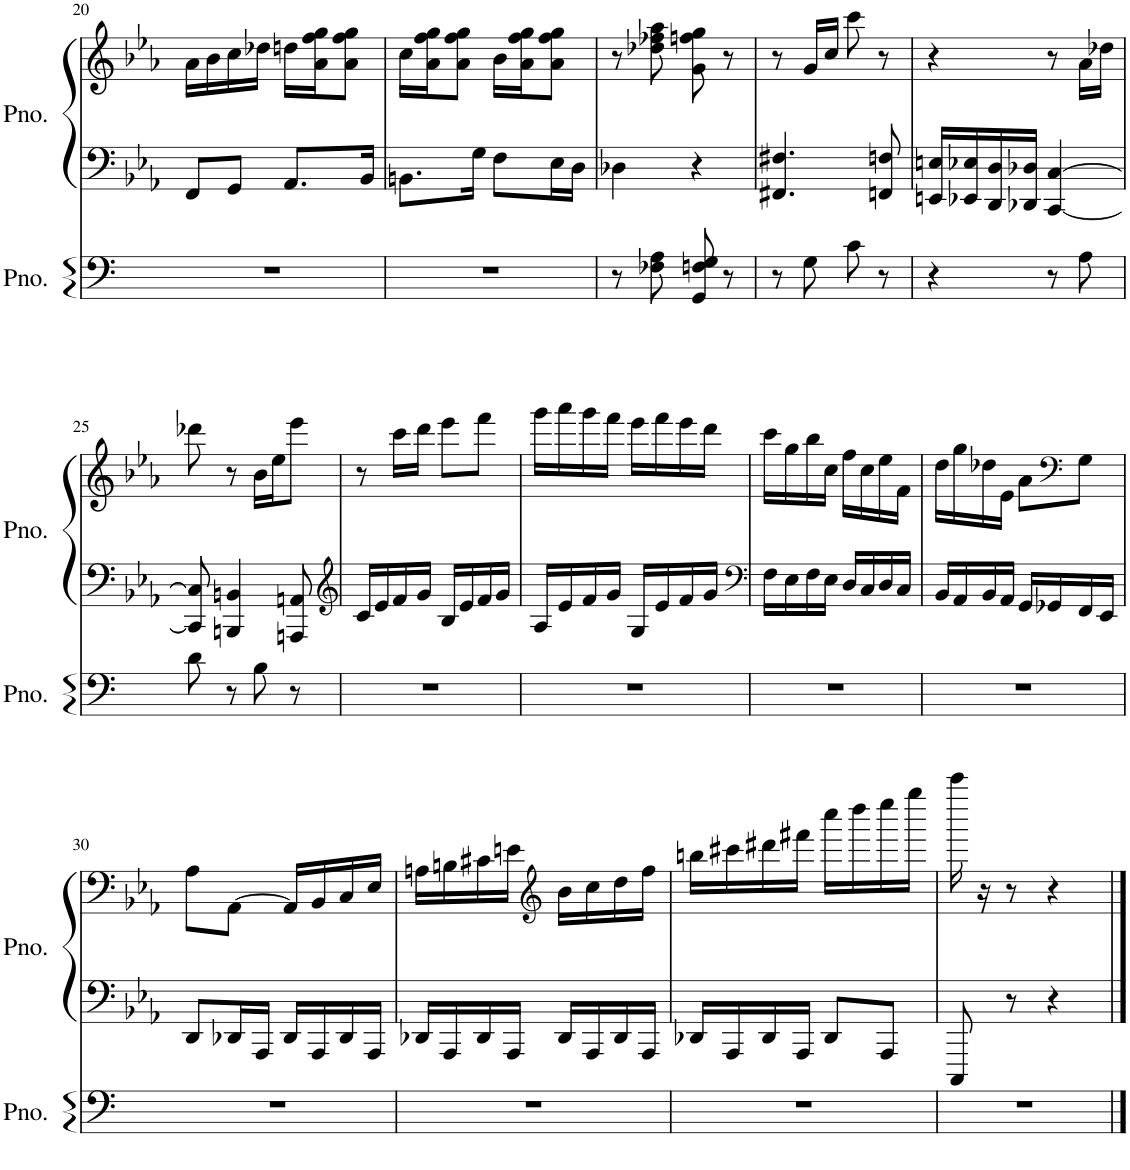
**kern	**kern	**kern
*part2	*part1	*part1
*staff3	*staff2	*staff1
*I"Piano	*I"Piano	*
*I'Pno.	*I'Pno.	*
!!LO:PB:g=z
*clefF4	*clefF4	*clefG2
*k[]	*k[b-e-a-]	*k[b-e-a-]
*M2/4	*M2/4	*M2/4
=20	=20	=20
2r	8FF/L	16a-\LL
.	.	16b-\
.	8GG/J	16cc\
.	.	16dd-X\JJ
.	8.AA-/L	16ddn\LL
.	.	16a-\ 16ff\ 16gg\J
.	.	8a-\ 8ff\ 8gg\J
.	16BB-/Jk	.
=21	=21	=21
2r	8.BBn\L	16cc\LL
.	.	16a-\ 16ff\ 16gg\J
.	.	8a-\ 8ff\ 8gg\J
.	16G\Jk	.
.	8F\L	16b-\LL
.	.	16a-\ 16ff\ 16gg\J
.	16E-\L	8a-\ 8ff\ 8gg\J
.	16D\JJ	.
=22	=22	=22
8r	4D-X\	8r
8F-X\ 8A\	.	8dd-X\ 8ff-X\ 8aa-\
8GG/ 8Fn/ 8G/	4r	8g\ 8ffn\ 8gg\
8r	.	8r
=23	=23	=23
8r	4.FF#X/ 4.F#X/	8r
8G\	.	16g/LL
.	.	16cc/JJ
8c\	.	8ccc\
8r	8FFn/ 8Fn/	8r
=24	=24	=24
4r	16EEn/ 16En/LL	4r
.	16EE-X/ 16E-X/	.
.	16DD/ 16D/	.
.	16DD-X/ 16D-X/JJ	.
8r	[4CC/ [4C/	8r
8A\	.	16a-\LL
.	.	16dd-X\JJ
!!LO:LB:g=z
=25	=25	=25
8d\	8CC/] 8C/]	8ddd-X\
8r	4BBBn/ 4BBn/	8r
8B\	.	16b-\LL
.	.	16ee-\J
8r	8AAAn/ 8AAn/	8eee-\J
=26	=26	=26
*	*clefG2	*
2r	16c/LL	8r
.	16e-/	.
.	16f/	16ccc\LL
.	16g/JJ	16ddd\JJ
.	16B-/LL	8eee-\L
.	16e-/	.
.	16f/	8fff\J
.	16g/JJ	.
=27	=27	=27
2r	16A-/LL	16ggg\LL
.	16e-/	16aaa-\
.	16f/	16ggg\
.	16g/JJ	16fff\JJ
.	16G/LL	16eee-\LL
.	16e-/	16fff\
.	16f/	16eee-\
.	16g/JJ	16ddd\JJ
=28	=28	=28
*	*clefF4	*
2r	16F\LL	16ccc\LL
.	16E-\	16gg\
.	16F\	16bb-\
.	16E-\JJ	16cc\JJ
.	16D/LL	16ff\LL
.	16C/	16cc\
.	16D/	16ee-\
.	16C/JJ	16f\JJ
=29	=29	=29
2r	16BB-/LL	16dd\LL
.	16AA-/	16gg\
.	16BB-/	16dd-X\
.	16AA-/JJ	16e-\JJ
.	16GG/LL	8a-\L
.	16GG-X/	.
*	*	*clefF4
.	16FF/	8G\J
.	16EE-/JJ	.
!!LO:LB:g=z
=30	=30	=30
2r	8DD/L	8A-\L
.	16DD-X/L	[8AA-\J
.	16AAA-/JJ	.
.	16DD-/LL	16AA-/LL]
.	16AAA-/	16BB-/
.	16DD-/	16C/
.	16AAA-/JJ	16E-/JJ
=31	=31	=31
2r	16DD-X/LL	16An\LL
.	16AAA-/	16Bn\
.	16DD-/	16c#X\
.	16AAA-/JJ	16en\JJ
*	*	*clefG2
.	16DD-/LL	16b-\LL
.	16AAA-/	16cc\
.	16DD-/	16dd\
.	16AAA-/JJ	16ff\JJ
=32	=32	=32
2r	16DD-X/LL	16bbn\LL
.	16AAA-/	16ccc#X\
.	16DD-/	16ddd#X\
.	16AAA-/JJ	16fff#X\JJ
.	8DD-/L	16cccc\LL
.	.	16dddd\
.	8AAA-/J	16eeee-\
.	.	16gggg\JJ
=33	=33	=33
2r	8CCC/	16ccccc\
.	.	16r
.	8r	8r
.	4r	4r
==	==	==
*-	*-	*-
